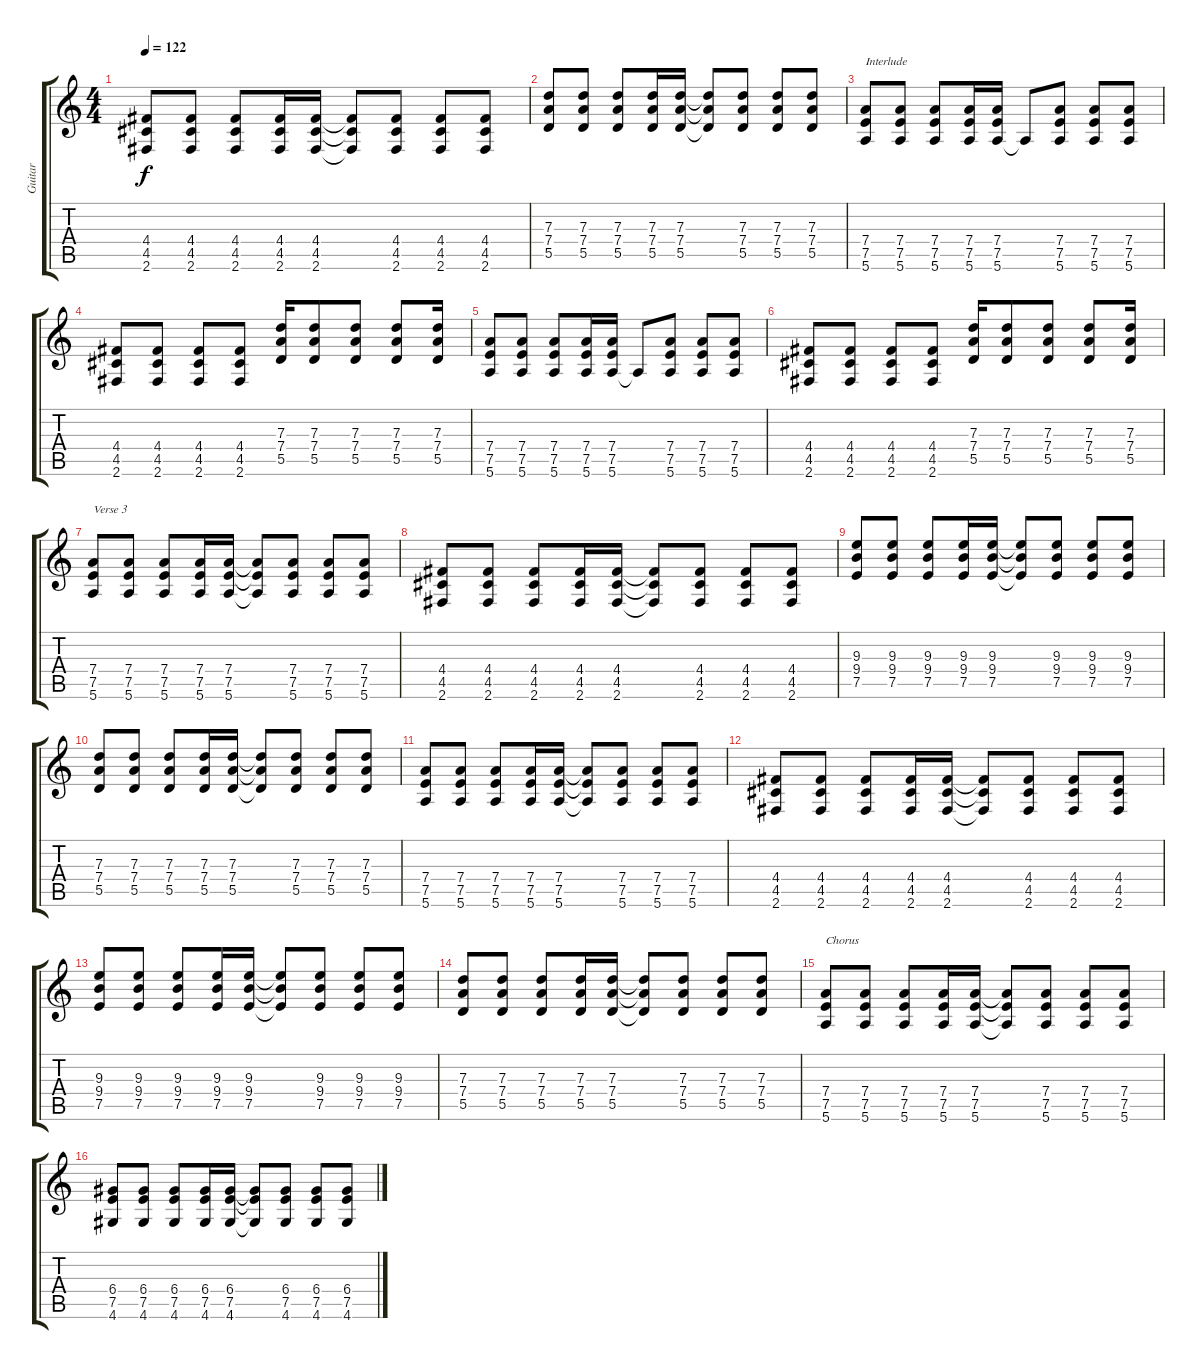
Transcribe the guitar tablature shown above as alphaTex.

\track ("Guitar" "Guitar") {instrument acousticguitarsteel}
\staff {score tabs}
\tuning (E4 B3 G3 D3 A2 E2) {hide}
\ts (4 4)
\tempo 122
\clef g2
\ks c
(4.4 4.5 2.6).8{dy f} (4.4 4.5 2.6).8 (4.4 4.5 2.6).8 (4.4 4.5 2.6).16 (4.4 4.5 2.6).16 (4.4{t} 4.5{t} 2.6{t}).8 (4.4 4.5 2.6).8 (4.4 4.5 2.6).8 (4.4 4.5 2.6).8 |
(7.3 7.4 5.5).8 (7.3 7.4 5.5).8 (7.3 7.4 5.5).8 (7.3 7.4 5.5).16 (7.3 7.4 5.5).16 (7.3{t} 7.4{t} 5.5{t}).8 (7.3 7.4 5.5).8 (7.3 7.4 5.5).8 (7.3 7.4 5.5).8 |
(7.4 7.5 5.6).8{txt "Interlude" volume 13} (7.4 7.5 5.6).8 (7.4 7.5 5.6).8 (7.4 7.5 5.6).16 (7.4 7.5 5.6).16 5.6{t}.8 (7.4 7.5 5.6).8 (7.4 7.5 5.6).8 (7.4 7.5 5.6).8 |
(4.4 4.5 2.6).8 (4.4 4.5 2.6).8 (4.4 4.5 2.6).8 (4.4 4.5 2.6).8 (7.3 7.4 5.5).16 (7.3 7.4 5.5).8 (7.3 7.4 5.5).8 (7.3 7.4 5.5).8 (7.3 7.4 5.5).16 |
(7.4 7.5 5.6).8 (7.4 7.5 5.6).8 (7.4 7.5 5.6).8 (7.4 7.5 5.6).16 (7.4 7.5 5.6).16 5.6{t}.8 (7.4 7.5 5.6).8 (7.4 7.5 5.6).8 (7.4 7.5 5.6).8 |
(4.4 4.5 2.6).8 (4.4 4.5 2.6).8 (4.4 4.5 2.6).8 (4.4 4.5 2.6).8 (7.3 7.4 5.5).16 (7.3 7.4 5.5).8 (7.3 7.4 5.5).8 (7.3 7.4 5.5).8 (7.3 7.4 5.5).16 |
(7.4 7.5 5.6).8{txt "Verse 3" volume 16} (7.4 7.5 5.6).8 (7.4 7.5 5.6).8 (7.4 7.5 5.6).16 (7.4 7.5 5.6).16 (7.4{t} 7.5{t} 5.6{t}).8 (7.4 7.5 5.6).8 (7.4 7.5 5.6).8 (7.4 7.5 5.6).8 |
(4.4 4.5 2.6).8 (4.4 4.5 2.6).8 (4.4 4.5 2.6).8 (4.4 4.5 2.6).16 (4.4 4.5 2.6).16 (4.4{t} 4.5{t} 2.6{t}).8 (4.4 4.5 2.6).8 (4.4 4.5 2.6).8 (4.4 4.5 2.6).8 |
(9.3 9.4 7.5).8 (9.3 9.4 7.5).8 (9.3 9.4 7.5).8 (9.3 9.4 7.5).16 (9.3 9.4 7.5).16 (9.3{t} 9.4{t} 7.5{t}).8 (9.3 9.4 7.5).8 (9.3 9.4 7.5).8 (9.3 9.4 7.5).8 |
(7.3 7.4 5.5).8 (7.3 7.4 5.5).8 (7.3 7.4 5.5).8 (7.3 7.4 5.5).16 (7.3 7.4 5.5).16 (7.3{t} 7.4{t} 5.5{t}).8 (7.3 7.4 5.5).8 (7.3 7.4 5.5).8 (7.3 7.4 5.5).8 |
(7.4 7.5 5.6).8 (7.4 7.5 5.6).8 (7.4 7.5 5.6).8 (7.4 7.5 5.6).16 (7.4 7.5 5.6).16 (7.4{t} 7.5{t} 5.6{t}).8 (7.4 7.5 5.6).8 (7.4 7.5 5.6).8 (7.4 7.5 5.6).8 |
(4.4 4.5 2.6).8 (4.4 4.5 2.6).8 (4.4 4.5 2.6).8 (4.4 4.5 2.6).16 (4.4 4.5 2.6).16 (4.4{t} 4.5{t} 2.6{t}).8 (4.4 4.5 2.6).8 (4.4 4.5 2.6).8 (4.4 4.5 2.6).8 |
(9.3 9.4 7.5).8 (9.3 9.4 7.5).8 (9.3 9.4 7.5).8 (9.3 9.4 7.5).16 (9.3 9.4 7.5).16 (9.3{t} 9.4{t} 7.5{t}).8 (9.3 9.4 7.5).8 (9.3 9.4 7.5).8 (9.3 9.4 7.5).8 |
(7.3 7.4 5.5).8 (7.3 7.4 5.5).8 (7.3 7.4 5.5).8 (7.3 7.4 5.5).16 (7.3 7.4 5.5).16 (7.3{t} 7.4{t} 5.5{t}).8 (7.3 7.4 5.5).8 (7.3 7.4 5.5).8 (7.3 7.4 5.5).8 |
(7.4 7.5 5.6).8{txt "Chorus" volume 13} (7.4 7.5 5.6).8 (7.4 7.5 5.6).8 (7.4 7.5 5.6).16 (7.4 7.5 5.6).16 (7.4{t} 7.5{t} 5.6{t}).8 (7.4 7.5 5.6).8 (7.4 7.5 5.6).8 (7.4 7.5 5.6).8 |
(6.4 7.5 4.6).8 (6.4 7.5 4.6).8 (6.4 7.5 4.6).8 (6.4 7.5 4.6).16 (6.4 7.5 4.6).16 (6.4{t} 7.5{t} 4.6{t}).8 (6.4 7.5 4.6).8 (6.4 7.5 4.6).8 (6.4 7.5 4.6).8
